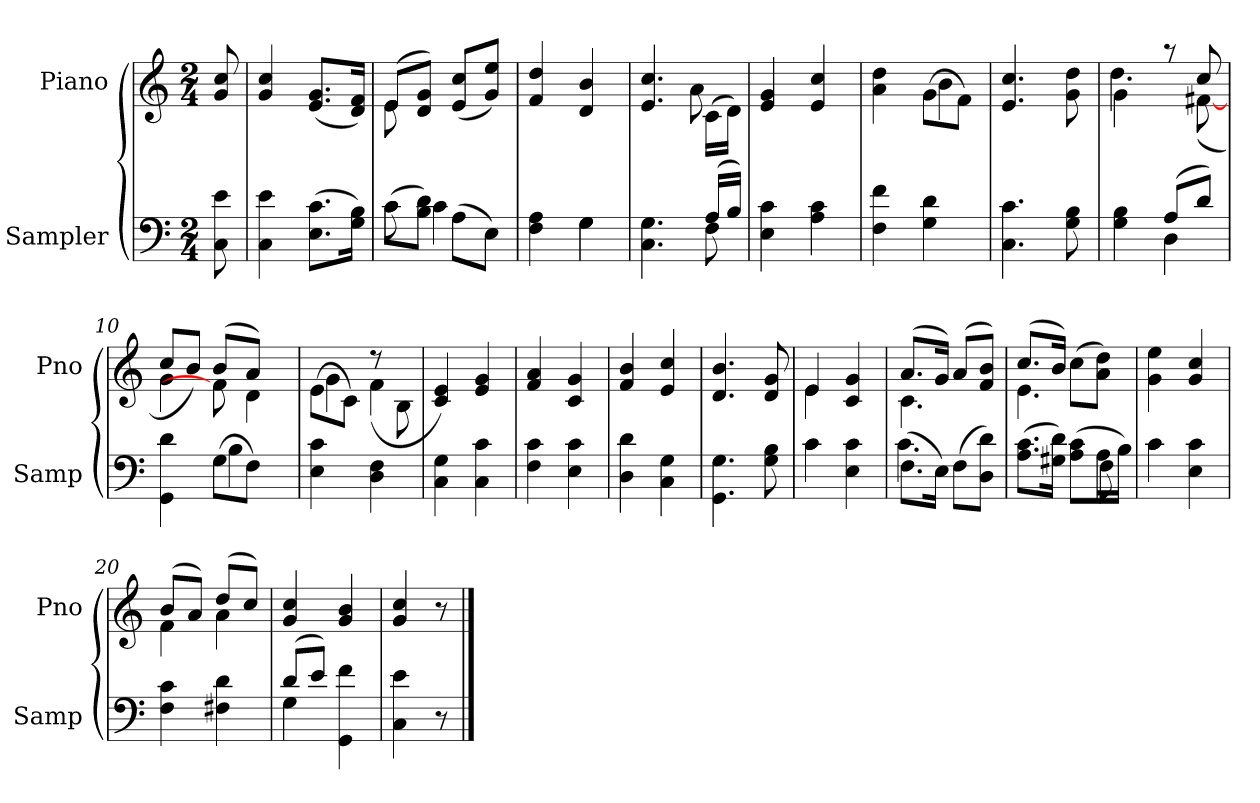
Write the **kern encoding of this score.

**kern	**kern
*part2	*part1
*staff2	*staff1
*I"Sampler	*I"Piano
*I'Samp	*I'Pno
*clefF4	*clefG2
*M2/4	*M2/4
=1	=1
8C 8e	8g 8cc
=2	=2
4C 4e	4g 4cc
(8.E\ 8.c\L	(8.e/ 8.g/L
16G\ 16B\Jk)	16d/ 16f/Jk)
=3	=3
*^	*^
(8c\L	8c	(8e/L	8e
8B\ 8d\J)	4c	8d/ 8g/J)	4.ryy
(8A\L	.	(8e/ 8cc/L	.
8E\J)	8ryy	8g/ 8ee/J)	.
*	*	*v	*v
=4	=4	=4
4F 4A	4ryy	4f 4dd
4G\	4G	4d 4b
=5	=5	=5
*	*	*^
4.C 4.G	4.ryy	4.e 4.cc	4.ryy
(16A/LL	8F	(16c\LL	8a
16B/JJ)	.	16d\JJ)	.
*v	*v	*	*
*	*v	*v
=6	=6
4E 4c	4e 4g
4A 4c	4e 4cc
=7	=7
*	*^
4F 4f	4a 4dd	4ryy
4G 4d	(8g\L	4b
.	8f\J)	.
*	*v	*v
=8	=8
4.C 4.c	4.e 4.cc
8G 8B	8g 8dd
=9	=9
*^	*^
4G 4B	4ryy	4g\	4.dd
(8A/L	4D	8r	.
8d/J)	.	8cc/	([8f#X
=10	=10	=10	=10
4GG 4d	4ryy	8cc/L	4g
.	.	8b/J)	.
(8G\L	4B	(8b/L	8f#]
8F\J)	.	8a/J)	4d
8ryy	8ryy	8ryy	.
*v	*v	*	*
=11	=11	=11
4E 4c	(8e\L	4g
.	8c\J)	.
4D 4F	8r	(4f
.	8B\	.
*	*v	*v
=12	=12
4C 4G	4c 4e)
4C 4c	4e 4g
=13	=13
4F 4c	4f 4a
4E 4c	4c 4g
=14	=14
4D 4d	4f 4b
4C 4G	4e 4cc
=15	=15
4.GG\ 4.G\	4.d 4.b
8G 8B	8d 8g
=16	=16
*^	*^
4c\	4c	4e/	4e
4E 4c	4ryy	4c 4g	4ryy
=17	=17	=17	=17
(8.F\L	4.c	(8.a/L	4.c
16E\Jk)	.	16g/Jk)	.
(8F\L	.	(8a/L	.
8D\ 8d\J)	8ryy	8f/ 8b/J)	8ryy
=18	=18	=18	=18
(8.A\ 8.c\L	4.ryy	(8.cc/L	4.e
16G#X\ 16d\Jk)	.	16b/Jk)	.
(8A\ 8c\L	.	(8cc\L	.
16A\L	8F	8a\ 8dd\J)	8ryy
16B\JJ)	.	.	.
*	*	*v	*v
=19	=19	=19
4c\	4c	4g 4ee
4E 4c	4ryy	4g 4cc
*v	*v	*
=20	=20
*	*^
4F 4c	(8b/L	4f
.	8a/J)	.
4F#X 4d	(8dd/L	4a
.	8cc/J)	.
*	*v	*v
=21	=21
*^	*
(8d/L	4G	4g 4cc
8e/J)	.	.
4GG 4f	4ryy	4g 4b
*v	*v	*
=22	=22
4C 4e	4g 4cc
8r	8r
==	==
*-	*-
